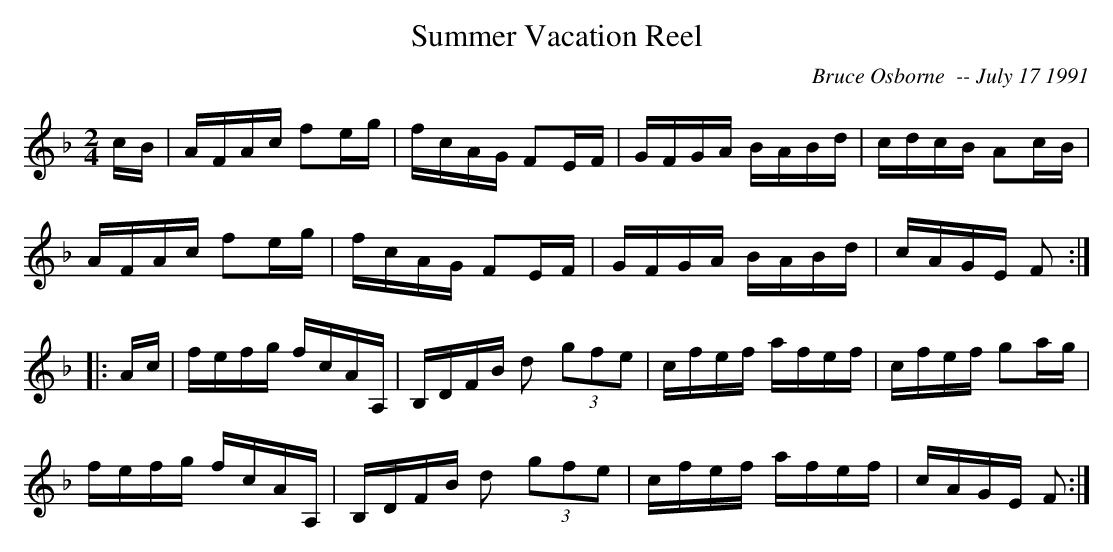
X:1
T:Summer Vacation Reel
C:Bruce Osborne  -- July 17 1991
M:2/4
L:1/16
K:F
cB|AFAc f2eg|fcAG F2EF|GFGA BABd|cdcB A2cB|
AFAc f2eg|fcAG F2EF|GFGA BABd|cAGE F2:|
|:Ac|fefg fcAA,|B,DFB d2 (3g2f2e2|cfef afef|cfef g2ag|
fefg fcAA,|B,DFB d2 (3g2f2e2|cfef afef|cAGE F2:|
